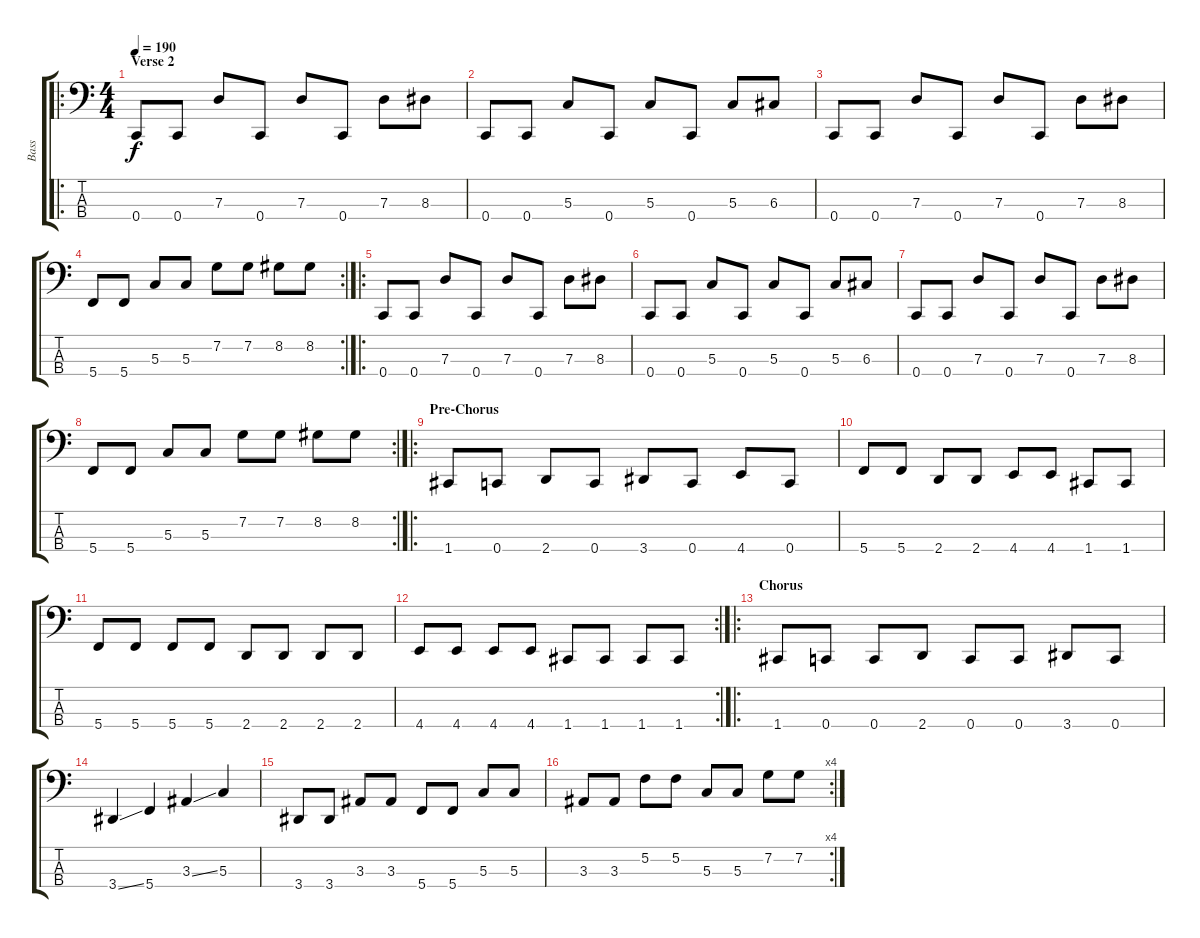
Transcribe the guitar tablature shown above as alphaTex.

\track ("Bass" "Bass") {instrument electricbasspick}
\staff {score tabs}
\tuning (F2 C2 G1 C1) {hide}
\ro
\ts (4 4)
\section ("" "Verse 2")
\tempo 190
\clef f4
\ks c
0.4.8{dy f} 0.4.8 7.3.8 0.4.8 7.3.8 0.4.8 7.3.8 8.3.8 |
0.4.8 0.4.8 5.3.8 0.4.8 5.3.8 0.4.8 5.3.8 6.3.8 |
0.4.8 0.4.8 7.3.8 0.4.8 7.3.8 0.4.8 7.3.8 8.3.8 |
\rc 2
5.4.8 5.4.8 5.3.8 5.3.8 7.2.8 7.2.8 8.2.8 8.2.8 |
\ro
0.4.8 0.4.8 7.3.8 0.4.8 7.3.8 0.4.8 7.3.8 8.3.8 |
0.4.8 0.4.8 5.3.8 0.4.8 5.3.8 0.4.8 5.3.8 6.3.8 |
0.4.8 0.4.8 7.3.8 0.4.8 7.3.8 0.4.8 7.3.8 8.3.8 |
\rc 2
5.4.8 5.4.8 5.3.8 5.3.8 7.2.8 7.2.8 8.2.8 8.2.8 |
\ro
\section ("" "Pre-Chorus")
1.4.8 0.4.8 2.4.8 0.4.8 3.4.8 0.4.8 4.4.8 0.4.8 |
5.4.8 5.4.8 2.4.8 2.4.8 4.4.8 4.4.8 1.4.8 1.4.8 |
5.4.8 5.4.8 5.4.8 5.4.8 2.4.8 2.4.8 2.4.8 2.4.8 |
\rc 2
4.4.8 4.4.8 4.4.8 4.4.8 1.4.8 1.4.8 1.4.8 1.4.8 |
\ro
\section ("" "Chorus")
1.4.8 0.4.8 0.4.8 2.4.8 0.4.8 0.4.8 3.4.8 0.4.8 |
3.4{ss}.4 5.4.4 3.3{ss}.4 5.3.4 |
3.4.8 3.4.8 3.3.8 3.3.8 5.4.8 5.4.8 5.3.8 5.3.8 |
\rc 4
3.3.8 3.3.8 5.2.8 5.2.8 5.3.8 5.3.8 7.2.8 7.2.8
